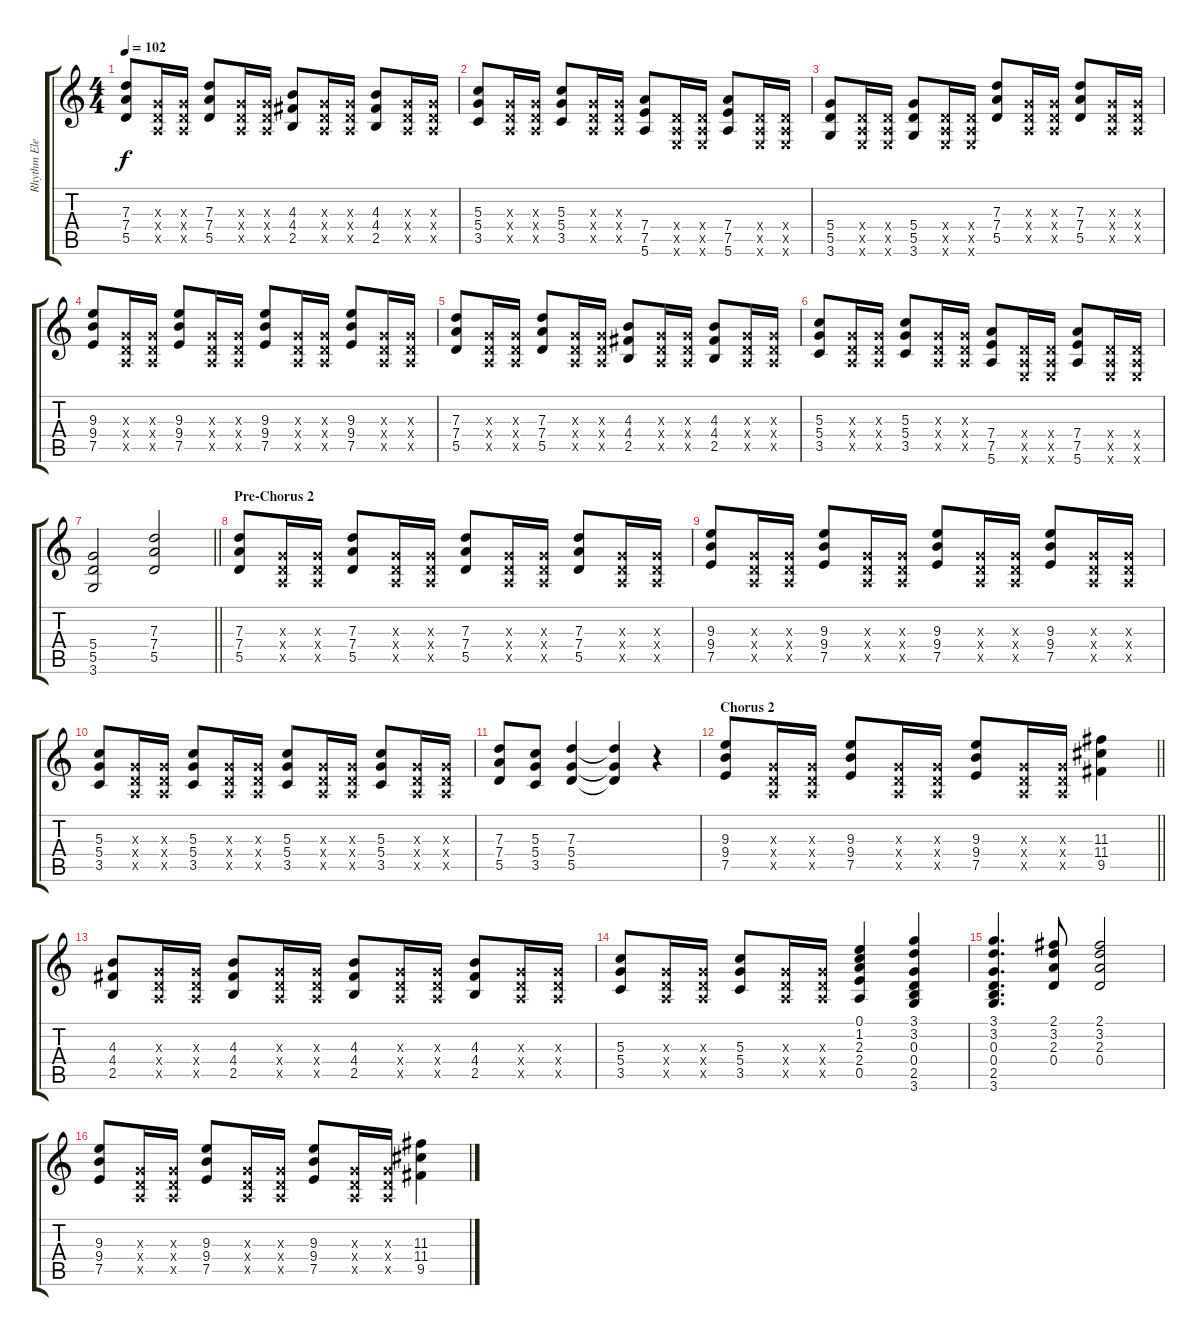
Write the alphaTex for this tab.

\track ("Rhythm Elect" "Rhythm Ele") {instrument overdrivenguitar}
\staff {score tabs}
\tuning (E4 B3 G3 D3 A2 E2) {hide}
\ts (4 4)
\tempo 102
\clef g2
\ks c
(7.3 7.4 5.5).8{dy f} (0.3{x} 0.4{x} 0.5{x}).16 (0.3{x} 0.4{x} 0.5{x}).16 (7.3 7.4 5.5).8 (0.3{x} 0.4{x} 0.5{x}).16 (0.3{x} 0.4{x} 0.5{x}).16 (4.3 4.4 2.5).8 (0.3{x} 0.4{x} 0.5{x}).16 (0.3{x} 0.4{x} 0.5{x}).16 (4.3 4.4 2.5).8 (0.3{x} 0.4{x} 0.5{x}).16 (0.3{x} 0.4{x} 0.5{x}).16 |
(5.3 5.4 3.5).8 (0.3{x} 0.4{x} 0.5{x}).16 (0.3{x} 0.4{x} 0.5{x}).16 (5.3 5.4 3.5).8 (0.3{x} 0.4{x} 0.5{x}).16 (0.3{x} 0.4{x} 0.5{x}).16 (7.4 7.5 5.6).8 (0.4{x} 0.5{x} 0.6{x}).16 (0.4{x} 0.5{x} 0.6{x}).16 (7.4 7.5 5.6).8 (0.4{x} 0.5{x} 0.6{x}).16 (0.4{x} 0.5{x} 0.6{x}).16 |
(5.4 5.5 3.6).8 (0.4{x} 0.5{x} 0.6{x}).16 (0.4{x} 0.5{x} 0.6{x}).16 (5.4 5.5 3.6).8 (0.4{x} 0.5{x} 0.6{x}).16 (0.4{x} 0.5{x} 0.6{x}).16 (7.3 7.4 5.5).8 (0.3{x} 0.4{x} 0.5{x}).16 (0.3{x} 0.4{x} 0.5{x}).16 (7.3 7.4 5.5).8 (0.3{x} 0.4{x} 0.5{x}).16 (0.3{x} 0.4{x} 0.5{x}).16 |
(9.3 9.4 7.5).8 (0.3{x} 0.4{x} 0.5{x}).16 (0.3{x} 0.4{x} 0.5{x}).16 (9.3 9.4 7.5).8 (0.3{x} 0.4{x} 0.5{x}).16 (0.3{x} 0.4{x} 0.5{x}).16 (9.3 9.4 7.5).8 (0.3{x} 0.4{x} 0.5{x}).16 (0.3{x} 0.4{x} 0.5{x}).16 (9.3 9.4 7.5).8 (0.3{x} 0.4{x} 0.5{x}).16 (0.3{x} 0.4{x} 0.5{x}).16 |
(7.3 7.4 5.5).8 (0.3{x} 0.4{x} 0.5{x}).16 (0.3{x} 0.4{x} 0.5{x}).16 (7.3 7.4 5.5).8 (0.3{x} 0.4{x} 0.5{x}).16 (0.3{x} 0.4{x} 0.5{x}).16 (4.3 4.4 2.5).8 (0.3{x} 0.4{x} 0.5{x}).16 (0.3{x} 0.4{x} 0.5{x}).16 (4.3 4.4 2.5).8 (0.3{x} 0.4{x} 0.5{x}).16 (0.3{x} 0.4{x} 0.5{x}).16 |
(5.3 5.4 3.5).8 (0.3{x} 0.4{x} 0.5{x}).16 (0.3{x} 0.4{x} 0.5{x}).16 (5.3 5.4 3.5).8 (0.3{x} 0.4{x} 0.5{x}).16 (0.3{x} 0.4{x} 0.5{x}).16 (7.4 7.5 5.6).8 (0.4{x} 0.5{x} 0.6{x}).16 (0.4{x} 0.5{x} 0.6{x}).16 (7.4 7.5 5.6).8 (0.4{x} 0.5{x} 0.6{x}).16 (0.4{x} 0.5{x} 0.6{x}).16 |
\barLineRight lightlight
(5.4 5.5 3.6).2 (7.3 7.4 5.5).2 |
\section ("" "Pre-Chorus 2")
(7.3 7.4 5.5).8 (0.3{x} 0.4{x} 0.5{x}).16 (0.3{x} 0.4{x} 0.5{x}).16 (7.3 7.4 5.5).8 (0.3{x} 0.4{x} 0.5{x}).16 (0.3{x} 0.4{x} 0.5{x}).16 (7.3 7.4 5.5).8 (0.3{x} 0.4{x} 0.5{x}).16 (0.3{x} 0.4{x} 0.5{x}).16 (7.3 7.4 5.5).8 (0.3{x} 0.4{x} 0.5{x}).16 (0.3{x} 0.4{x} 0.5{x}).16 |
(9.3 9.4 7.5).8 (0.3{x} 0.4{x} 0.5{x}).16 (0.3{x} 0.4{x} 0.5{x}).16 (9.3 9.4 7.5).8 (0.3{x} 0.4{x} 0.5{x}).16 (0.3{x} 0.4{x} 0.5{x}).16 (9.3 9.4 7.5).8 (0.3{x} 0.4{x} 0.5{x}).16 (0.3{x} 0.4{x} 0.5{x}).16 (9.3 9.4 7.5).8 (0.3{x} 0.4{x} 0.5{x}).16 (0.3{x} 0.4{x} 0.5{x}).16 |
(5.3 5.4 3.5).8 (0.3{x} 0.4{x} 0.5{x}).16 (0.3{x} 0.4{x} 0.5{x}).16 (5.3 5.4 3.5).8 (0.3{x} 0.4{x} 0.5{x}).16 (0.3{x} 0.4{x} 0.5{x}).16 (5.3 5.4 3.5).8 (0.3{x} 0.4{x} 0.5{x}).16 (0.3{x} 0.4{x} 0.5{x}).16 (5.3 5.4 3.5).8 (0.3{x} 0.4{x} 0.5{x}).16 (0.3{x} 0.4{x} 0.5{x}).16 |
(7.3 7.4 5.5).8 (5.3 5.4 3.5).8 (7.3 5.4 5.5).4 (7.3{t} 5.4{t} 5.5{t}).4 r.4 |
\section ("" "Chorus 2")
\barLineRight lightlight
(9.3 9.4 7.5).8 (0.3{x} 0.4{x} 0.5{x}).16 (0.3{x} 0.4{x} 0.5{x}).16 (9.3 9.4 7.5).8 (0.3{x} 0.4{x} 0.5{x}).16 (0.3{x} 0.4{x} 0.5{x}).16 (9.3 9.4 7.5).8 (0.3{x} 0.4{x} 0.5{x}).16 (0.3{x} 0.4{x} 0.5{x}).16 (11.3 11.4 9.5).4 |
(4.3 4.4 2.5).8 (0.3{x} 0.4{x} 0.5{x}).16 (0.3{x} 0.4{x} 0.5{x}).16 (4.3 4.4 2.5).8 (0.3{x} 0.4{x} 0.5{x}).16 (0.3{x} 0.4{x} 0.5{x}).16 (4.3 4.4 2.5).8 (0.3{x} 0.4{x} 0.5{x}).16 (0.3{x} 0.4{x} 0.5{x}).16 (4.3 4.4 2.5).8 (0.3{x} 0.4{x} 0.5{x}).16 (0.3{x} 0.4{x} 0.5{x}).16 |
(5.3 5.4 3.5).8 (0.3{x} 0.4{x} 0.5{x}).16 (0.3{x} 0.4{x} 0.5{x}).16 (5.3 5.4 3.5).8 (0.3{x} 0.4{x} 0.5{x}).16 (0.3{x} 0.4{x} 0.5{x}).16 (0.1 1.2 2.3 2.4 0.5).4 (3.1 3.2 0.3 0.4 2.5 3.6).4 |
(3.1 3.2 0.3 0.4 2.5 3.6).4{d} (2.1 3.2 2.3 0.4).8 (2.1 3.2 2.3 0.4).2 |
(9.3 9.4 7.5).8 (0.3{x} 0.4{x} 0.5{x}).16 (0.3{x} 0.4{x} 0.5{x}).16 (9.3 9.4 7.5).8 (0.3{x} 0.4{x} 0.5{x}).16 (0.3{x} 0.4{x} 0.5{x}).16 (9.3 9.4 7.5).8 (0.3{x} 0.4{x} 0.5{x}).16 (0.3{x} 0.4{x} 0.5{x}).16 (11.3 11.4 9.5).4
